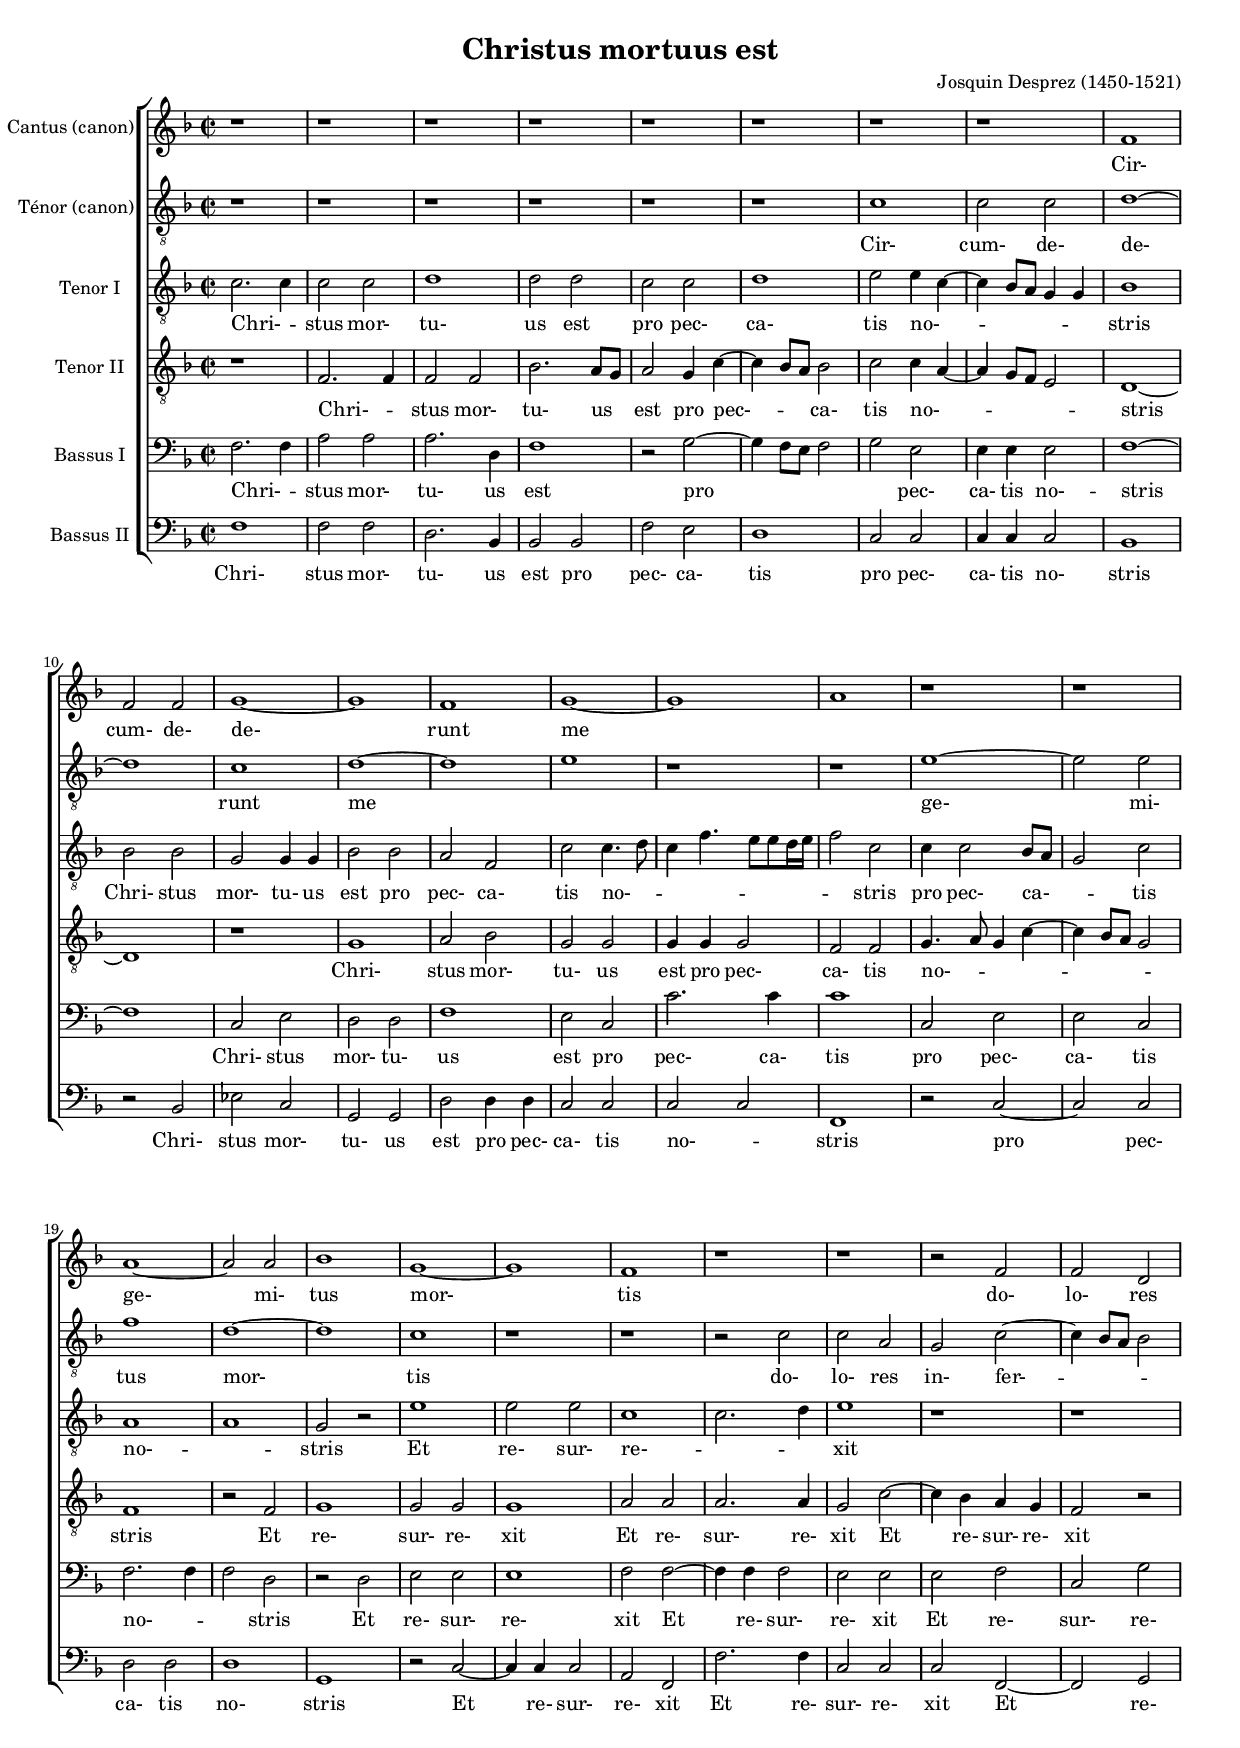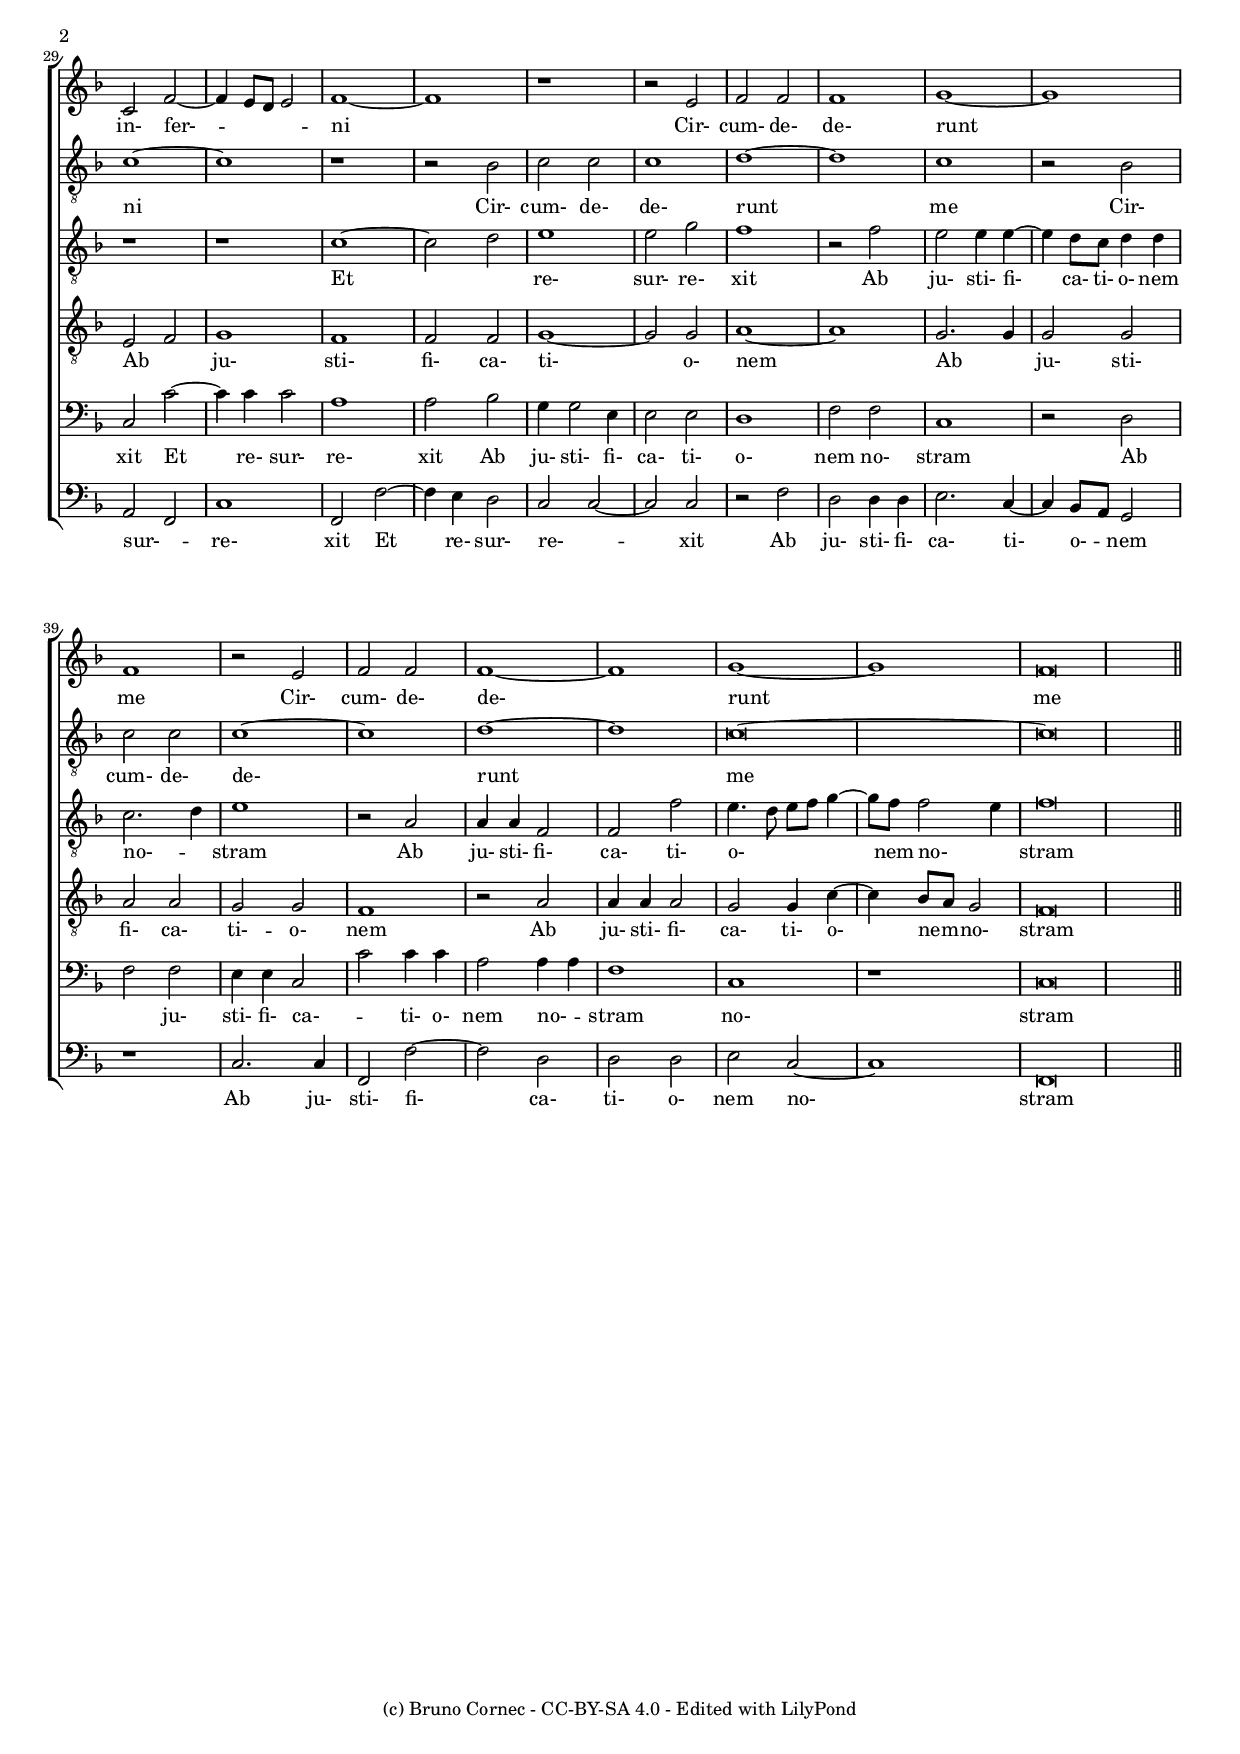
\version "2.19.80"
\include "italiano.ly"
#(set-global-staff-size 16)

\header{
	composer="Josquin Desprez (1450-1521)"
	title="Christus mortuus est"
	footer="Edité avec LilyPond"
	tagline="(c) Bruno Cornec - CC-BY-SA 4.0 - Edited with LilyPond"
	poet = ""
}



%%%%%%%%%%%%%%%%%%%%%%%%%%%%%%%%%%%%%%%%%%%%%%%%%%%%%%%%%%%%%

global={\key fa \major \time 2/2
}

cantus={
	\relative do' {
	  r1 r1 r1 r1 r1 r1 r1 r1 |
	  fa1 fa2 fa sol1~ sol fa sol~ sol la |
	  r1 r1 la1~ la2 la sib1 sol1~ sol fa |
	  r1 r1 r2 fa fa re do fa~ fa4 mi8 re mi2 fa1~ fa1 |
	  r1 r2 mi2 fa fa fa1 sol1~ sol fa r2 mi fa fa fa1~ fa sol1~ sol fa\breve \bar "||"
	}
}
canon={
	\relative do' {
	  r1 r1 r1 r1 r1 r1 |
	  do do2 do re1~ re do re~ re mi |
	  r1 r1 mi1~ mi2 mi fa1 re1~ re do |
	  r1 r1 r2 do do la sol do~ do4 sib8 la sib2 do1~ do |
	  r1 r2 sib2 do do do1 re1~ re do r2 sib do do do1~ do re1~ re do\breve~ do\breve \bar "||"
	}
}
tenorI={
	\relative do' {
	  do2. do4 do2 do re1 re2 re do do re1 mi2 mi4 do~ do sib8 la sol4 sol
	  sib1 sib2 sib sol sol4 sol sib2 sib la fa do' do4. re8 do4 fa4. mi8 mi8 re16 mi fa2
	  do2 do4 do2 sib8 la sol2 do la1 la sol2 r2 |
	  mi'1 mi2 mi do1 do2. re4 mi1 r1 r1 r1 r1 |
	  do1~ do2 re mi1 mi2 sol fa1 r2
	  fa2 mi mi4 mi~ mi4 re8 do re4 re do2. re4 mi1 r2 
	  la,2 la4 la fa2 fa fa' mi4. re8 mi fa sol4~ sol8 fa fa2 mi4 fa\breve \bar "||"
  }
}
tenorII={
	\relative do' {
	  r1 fa,2. fa4 fa2 fa sib2. la8 sol la2 sol4 do4~ do sib8 la sib2 do do4 la4~ la sol8 fa mi2 re1~ re
	  r1 sol1 la2 sib sol sol sol4 sol sol2 fa fa sol4. la8 sol4 do4~ do sib8 la sol2 fa1
	  r2 fa sol1 sol2 sol sol1 la2 la la2. la4 sol2 do2~ do4 sib la sol fa2 r2
	  mi2 fa sol1 fa fa2 fa sol1~ sol2 sol la1~ la sol2. sol4 sol2 sol la la sol sol fa1 
	  r2 la la4 la la2 sol sol4 do~ do sib8 la sol2 fa\breve \bar "||"
  }
}
bassusI={
	\relative fa {
	  fa2. fa4 la2 la la2. re,4 fa1 r2 sol~ sol4 fa8 mi fa2 sol mi mi4 mi mi2 fa1~ fa
	  # 11
	  do2 mi re re fa1 mi2 do do'2. do4 do1 do,2 mi mi do fa2. fa4 fa2 re
	  # 21
	  r2 re mi mi mi1 fa2 fa~ fa4 fa fa2 mi mi mi fa do sol' do, do'~ do4 do do2 la1
	  la2 sib sol4 sol2 mi4 mi2 mi re1 fa2 fa do1
	  r2 re fa fa mi4 mi do2 do' do4 do la2 la4 la fa1 do1 r do\breve
	\bar "||"
  }
}
bassusII={
	\relative fa {
	  fa1 fa2 fa re2. sib4 sib2 sib fa' mi re1 do2 do do4 do do2 sib1
	  r2 sib mib do sol sol re' re4 re do2 do do do fa,1
	  r2 do'~ do do re re re1 sol,
	  r2 do~ do4 do do2 la fa fa'2. fa4 do2 do do fa,~ fa sol la fa do'1 fa,2 fa'2~ fa4 mi re2 do do~ do do 
	  r2 fa re re4 re mi2. do4~ do sib8 la sol2 
	  r1 do2. do4 fa,2 fa'~ fa re re re mi do~ do1 fa,\breve
	\bar "||"
  }
}
textcantus=\lyricmode {
  Cir- cum- de- de- runt me _ 
  ge- mi- tus mor- tis
  do- lo- res in- fer- -- _ _ _ ni
  Cir- cum- de- de- runt me
  Cir- cum- de- de- runt me
}
textcanon=\lyricmode {
  Cir- cum- de- de- runt me _ 
  ge- mi- tus mor- tis
  do- lo- res in- fer- -- _ _ _ ni
  Cir- cum- de- de- runt me
  Cir- cum- de- de- runt me
}
texttenorI=\lyricmode {
  Chri- -- _ stus mor- tu- us est pro pec- ca- tis no- -- _ _ _ _ _ stris
  Chri- stus mor- tu- us est pro pec- ca- tis no- -- _ _ _ _ _ _ _ _ stris
  pro pec- ca- -- _ _ tis no- -- _ stris
  Et re- sur- re- -- _ _ xit
  Et _ re- sur- re- xit
  Ab ju- sti- fi- ca- ti- o- nem no- -- _ stram
  Ab ju- sti- fi- ca- ti- o- _ _ _ _ nem no- _ stram
}
texttenorII=\lyricmode {
  Chri- -- _ stus mor- tu- us _ est pro pec- -- _ _ ca- tis no- -- _ _ _ _ stris
  Chri- stus mor- tu- us est pro pec- ca- tis no- -- _ _ _ _ _ _ stris
  Et re- sur- re- xit
  Et re- sur- re- xit Et re- sur- re- xit
  Ab _ ju- sti- fi- ca- ti- o- nem
  Ab _ ju- sti- fi- ca- ti- -- o- nem
  Ab ju- sti- fi- ca- ti- o- nem -- _ no- stram
}
textbassusI=\lyricmode {
  Chri- -- _ stus mor- tu- us est pro _ _ _ _ pec- ca- tis no- -- stris
  Chri- stus mor- tu- us est pro pec- ca- tis pro pec- ca- tis no- -- _ _ stris
  Et re- sur- re- xit Et re- sur- re- xit
  Et re- sur- re- xit Et re- sur- re- xit
  Ab ju- sti- fi- ca- ti- o- nem no- stram
  Ab _ ju- sti- fi- ca- -- _ ti- o- nem no- -- _ stram
  no- stram
}
textbassusII=\lyricmode {
  Chri- stus mor- tu- us est pro pec- ca- tis pro pec- ca- tis no- stris
  Chri- stus mor- tu- us est pro pec- ca- tis no- -- _ stris
  pro pec- ca- tis no- stris
  Et re- sur- re- xit
  Et re- sur- re- xit Et re- sur- -- _ re- xit
  Et re- sur- re- -- _ xit
  Ab ju- sti- fi- ca- ti- o- -- _ nem
  Ab ju- sti- fi- ca- ti- o- nem no- stram
}

\score{
	\context ChoirStaff <<
		\context Staff = "v1"<<
			\set Staff.instrumentName = "Cantus (canon)"
			\global
			\context Voice = "soprano" {
			  \clef	treble
			  \cantus
			}
		\context Lyrics="l1" \lyricmode { \lyricsto "soprano" \textcantus }
		>>

		\context Staff = "v2"<<
			\set Staff.instrumentName = "Ténor (canon)"
			\global
			\context Voice = "canon" {
			  \clef "G_8"	
			  \canon
			}
		\context Lyrics="l2" \lyricmode { \lyricsto "canon" \textcanon }
		>>


		\context Staff = "v3"<<
			\override Staff.VerticalAxisGroup.Y-extent = #'(0 . 0)
			\set Staff.instrumentName = "Tenor I"
			\global
			\context Voice = "tenorI" {
			  \clef "G_8"	
			  \tenorI
		  }
		\context Lyrics="l3"  \lyricmode { \lyricsto "tenorI" \texttenorI }
		>>


		\context Staff = "v4"<<
			\override Staff.VerticalAxisGroup.Y-extent = #'(0 . 0)
			\set Staff.instrumentName = "Tenor II"
			\global
			\context Voice = "tenorII" {
			  \clef "G_8"	
			  \tenorII
		  }
		\context Lyrics="l4"  \lyricmode { \lyricsto "tenorII" \texttenorII }
		>>

		\context Staff ="v5"<<
			\set Staff.instrumentName = "Bassus I"
			\global
			\context Voice = "bassusI" {
			\clef bass
			\bassusI
		  }
		>>
		\context Lyrics="l5" \lyricmode { \lyricsto "bassusI" \textbassusI }

		\context Staff ="v6"<<
			\set Staff.instrumentName = "Bassus II"
			\global
			\context Voice = "bassusII" {
			\clef bass
			\bassusII
		  }
		>>
		\context Lyrics="l6" \lyricmode { \lyricsto "bassusII" \textbassusII }
	>>
  \layout {
  }
  \midi {
    \tempo 4 = 120
    }

}

